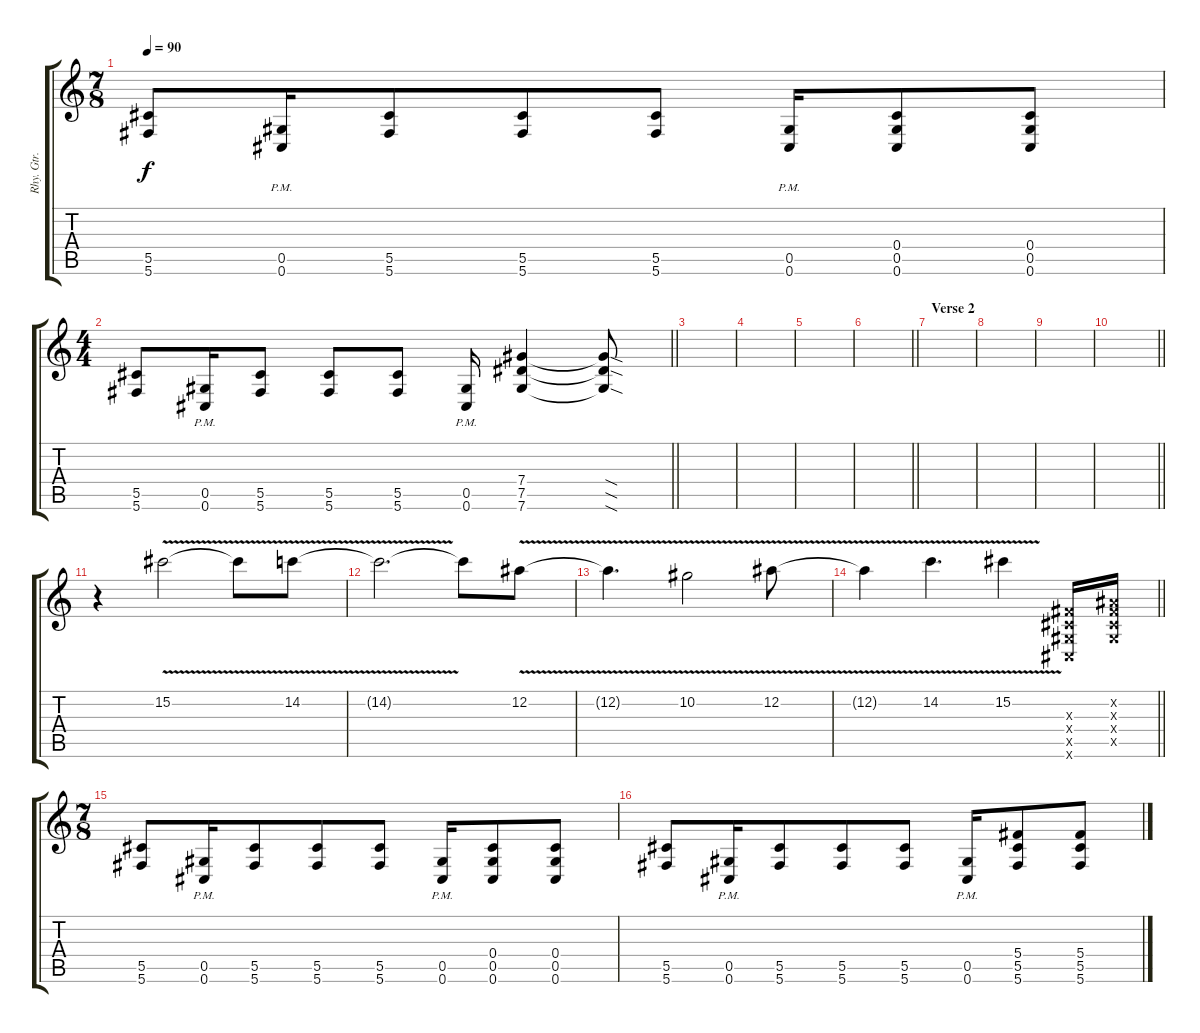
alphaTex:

\track ("Rhy. Gtr. 2" "Rhy. Gtr. ") {instrument distortionguitar}
\staff {score tabs}
\tuning (Eb4 Bb3 Gb3 Db3 Ab2 Db2) {hide}
\ts (7 8)
\tempo 90
\clef g2
\ks c
(5.5 5.6).8{dy f} (0.5{pm} 0.6{pm}).16 (5.5 5.6).8 (5.5 5.6).8 (5.5 5.6).8 (0.5{pm} 0.6{pm}).16 (0.4 0.5 0.6).8 (0.4 0.5 0.6).8 |
\ts (4 4)
\barLineRight lightlight
(5.5 5.6).8 (0.5{pm} 0.6{pm}).16 (5.5 5.6).8 (5.5 5.6).8 (5.5 5.6).8 (0.5{pm} 0.6{pm}).16 (7.4 7.5 7.6).4 (7.4{sod t} 7.5{sod t} 7.6{sod t}).8 |
\section ("" "")
|
|
|
\barLineRight lightlight
|
\section ("" "Verse 2")
|
|
|
\barLineRight lightlight
|
r.4{volume 4} 15.2{v}.2 15.2{t}.8 14.2{v}.8 |
14.2{t}.2{d} 14.2{t}.8 12.2{v}.8 |
12.2{t}.4{d} 10.2{v}.2 12.2{v}.8 |
\barLineRight lightlight
12.2{t}.4 14.2{v}.4{d} 15.2{v}.4 (0.3{x} 0.4{x} 0.5{x} 0.6{x}).16{volume 8} (0.2{x} 0.3{x} 0.4{x} 0.5{x}).16 |
\ts (7 8)
\section ("" "")
(5.5 5.6).8 (0.5{pm} 0.6{pm}).16 (5.5 5.6).8 (5.5 5.6).8 (5.5 5.6).8 (0.5{pm} 0.6{pm}).16 (0.4 0.5 0.6).8 (0.4 0.5 0.6).8 |
(5.5 5.6).8 (0.5{pm} 0.6{pm}).16 (5.5 5.6).8 (5.5 5.6).8 (5.5 5.6).8 (0.5{pm} 0.6{pm}).16 (5.4 5.5 5.6).8 (5.4 5.5 5.6).8
